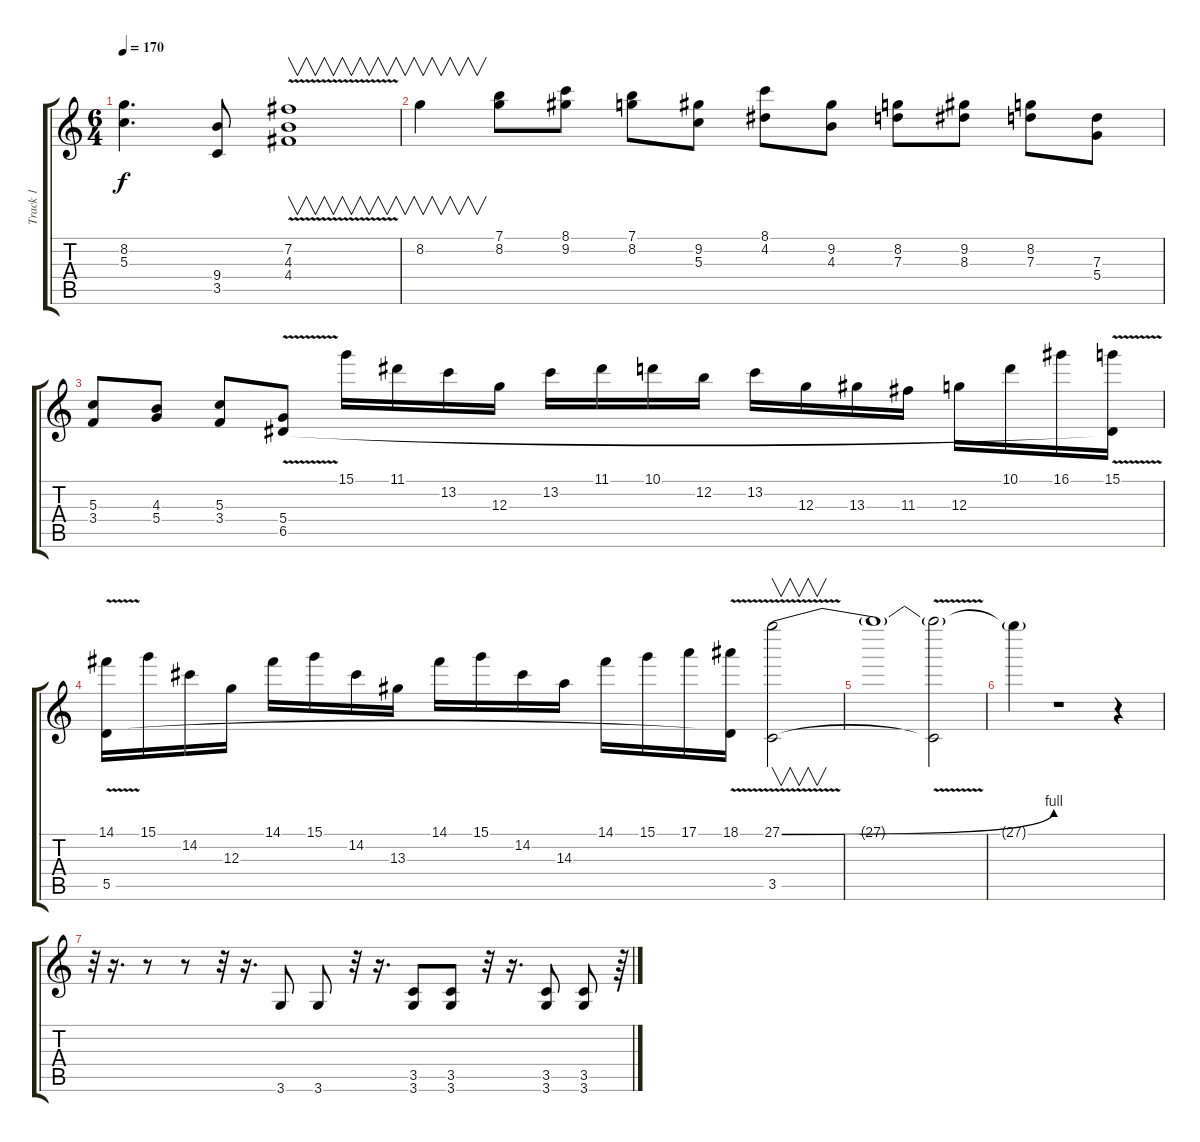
\track ("Track 1" "Track 1") {instrument acousticguitarsteel}
\staff {score tabs}
\tuning (E4 B3 G3 D3 A2 E2) {hide}
\ts (6 4)
\tempo 170
\clef g2
\ks c
(8.2 5.3).4{d dy f} (9.4 3.5).8 (7.2{v} 4.3{v} 4.4).1{v} |
8.2.4{v} (7.1 8.2).8 (8.1 9.2).8 (7.1 8.2).8 (9.2 5.3).8 (8.1 4.2).8 (9.2 4.3).8 (8.2 7.3).8 (9.2 8.3).8 (8.2 7.3).8 (7.3 5.4).8 |
(5.3 3.4).8 (4.3 5.4).8 (5.3 3.4).8 (5.4 6.5{v}).8 15.1.16 11.1.16 13.2.16 12.3.16 13.2.16 11.1.16 10.1.16 12.2.16 13.2.16 12.3.16 13.3.16 11.3.16 12.3.16 10.1.16 16.1.16 (15.1 6.5{t}).16 |
(14.1 5.5{v}).16 15.1.16 14.2.16 12.3.16 14.1.16 15.1.16 14.2.16 13.3.16 14.1.16 15.1.16 14.2.16 14.3.16 14.1.16 15.1.16 17.1.16 (18.1 5.5{t}).16 (27.1{be (bend 0 0 60 4)} 3.5{v}).2{v volume 0} |
27.1{t}.1 (27.1{t} 3.5{t}).2 |
27.1{t}.4 r.1 r.4 |
r.32{tu (3 2)} r.16{d} r.8 r.8 r.32 r.16{d} 3.6.8 3.6.8 r.32 r.16{d} (3.5 3.6).8 (3.5 3.6).8 r.32 r.16{d} (3.5 3.6).8 (3.5 3.6).8 r.64{tu (3 2)}
